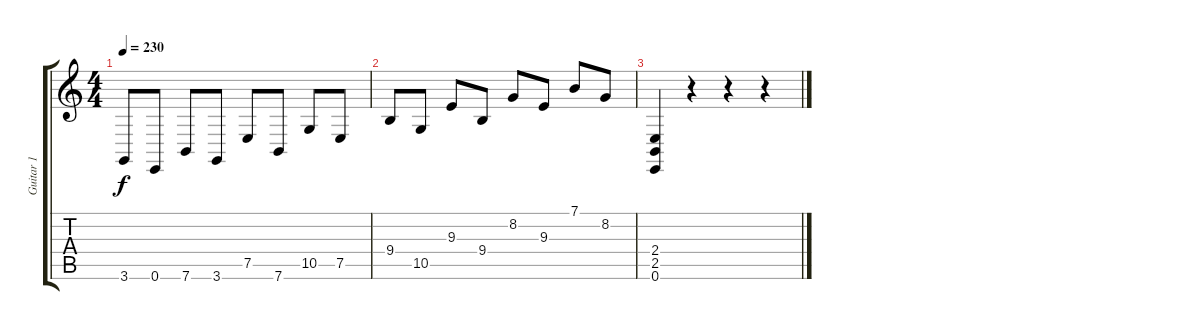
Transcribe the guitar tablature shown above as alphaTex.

\track ("Guitar 1" "Guitar 1") {instrument churchorgan}
\staff {score tabs}
\tuning (E4 B3 G3 D3 A2 E2) {hide}
\ts (4 4)
\tempo 230
\clef g2
\ks c
3.6.8{dy f} 0.6.8 7.6.8 3.6.8 7.5.8 7.6.8 10.5.8 7.5.8 |
9.4.8 10.5.8 9.3.8 9.4.8 8.2.8 9.3.8 7.1.8 8.2.8 |
(2.4 2.5 0.6).4 r.4 r.4 r.4
